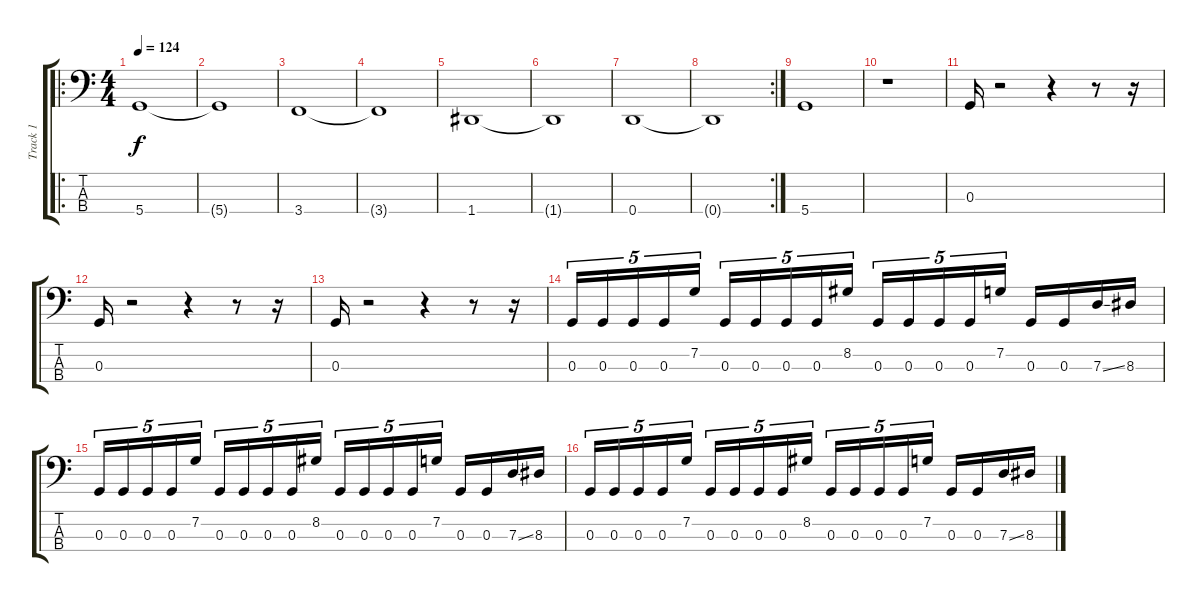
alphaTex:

\track ("Track 1" "Track 1") {instrument electricbassfinger}
\staff {score tabs}
\tuning (F2 C2 G1 D1) {hide}
\ro
\ts (4 4)
\tempo 124
\clef f4
\ks c
5.4.1{dy f instrument electricbassfinger} |
5.4{t}.1 |
3.4.1 |
3.4{t}.1 |
1.4.1 |
1.4{t}.1 |
0.4.1 |
\rc 2
0.4{t}.1 |
5.4.1 |
r.1 |
0.3.16 r.2 r.4 r.8 r.16 |
0.3.16 r.2 r.4 r.8 r.16 |
0.3.16 r.2 r.4 r.8 r.16 |
0.3.16{tu (5 4)} 0.3.16{tu (5 4)} 0.3.16{tu (5 4)} 0.3.16{tu (5 4)} 7.2.16{tu (5 4)} 0.3.16{tu (5 4)} 0.3.16{tu (5 4)} 0.3.16{tu (5 4)} 0.3.16{tu (5 4)} 8.2.16{tu (5 4)} 0.3.16{tu (5 4)} 0.3.16{tu (5 4)} 0.3.16{tu (5 4)} 0.3.16{tu (5 4)} 7.2.16{tu (5 4)} 0.3.16 0.3.16 7.3{ss}.16 8.3.16 |
0.3.16{tu (5 4)} 0.3.16{tu (5 4)} 0.3.16{tu (5 4)} 0.3.16{tu (5 4)} 7.2.16{tu (5 4)} 0.3.16{tu (5 4)} 0.3.16{tu (5 4)} 0.3.16{tu (5 4)} 0.3.16{tu (5 4)} 8.2.16{tu (5 4)} 0.3.16{tu (5 4)} 0.3.16{tu (5 4)} 0.3.16{tu (5 4)} 0.3.16{tu (5 4)} 7.2.16{tu (5 4)} 0.3.16 0.3.16 7.3{ss}.16 8.3.16 |
0.3.16{tu (5 4)} 0.3.16{tu (5 4)} 0.3.16{tu (5 4)} 0.3.16{tu (5 4)} 7.2.16{tu (5 4)} 0.3.16{tu (5 4)} 0.3.16{tu (5 4)} 0.3.16{tu (5 4)} 0.3.16{tu (5 4)} 8.2.16{tu (5 4)} 0.3.16{tu (5 4)} 0.3.16{tu (5 4)} 0.3.16{tu (5 4)} 0.3.16{tu (5 4)} 7.2.16{tu (5 4)} 0.3.16 0.3.16 7.3{ss}.16 8.3.16
